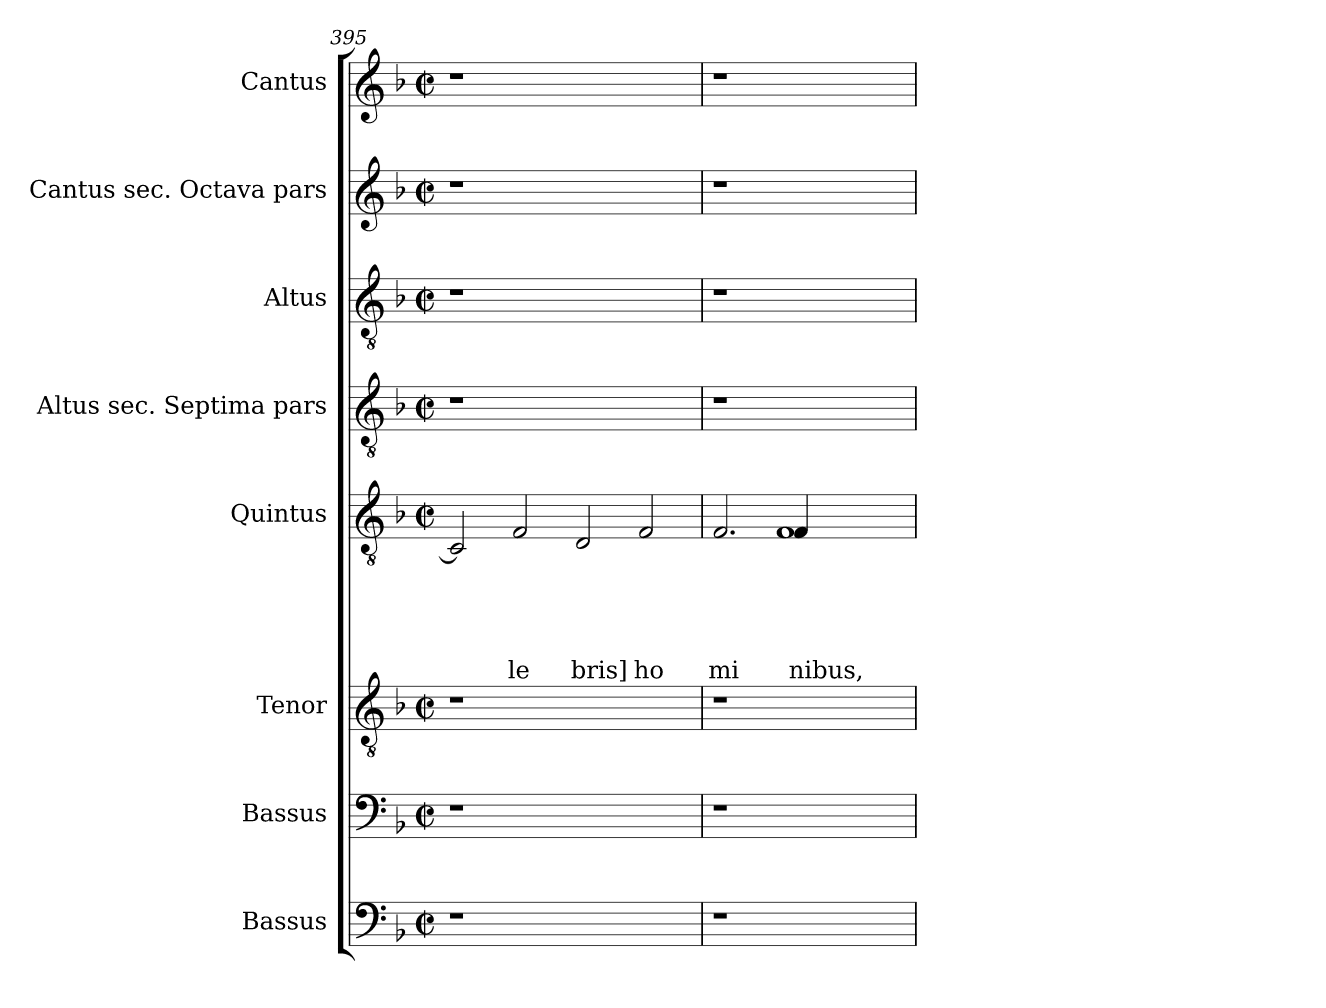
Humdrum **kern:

**kern	**kern	**kern	**kern	**text	**text	**text	**text	**text	**kern	**kern	**kern	**kern
*part8	*part7	*part6	*part5	*part5	*part5	*part5	*part5	*part5	*part4	*part3	*part2	*part1
*staff8	*staff7	*staff6	*staff5	*staff5	*staff5	*staff5	*staff5	*staff5	*staff4	*staff3	*staff2	*staff1
*I"Bassus	*I"Bassus	*I"Tenor	*I"Quintus	*	*	*	*	*	*I"Altus sec. Septima pars	*I"Altus	*I"Cantus sec. Octava pars	*I"Cantus
*	*I'Bassus	*I'Tenor	*I'Quintus	*	*	*	*	*	*	*I'Altus	*	*I'Cantus
*clefF4	*clefF4	*clefGv2	*clefGv2	*	*	*	*	*	*clefGv2	*clefGv2	*clefG2	*clefG2
*k[b-]	*k[b-]	*k[b-]	*k[b-]	*	*	*	*	*	*k[b-]	*k[b-]	*k[b-]	*k[b-]
*F:	*F:	*F:	*F:	*	*	*	*	*	*F:	*F:	*F:	*F:
*M2/2	*M2/2	*M2/2	*M2/2	*	*	*	*	*	*M2/2	*M2/2	*M2/2	*M2/2
*met(c|)	*met(c|)	*met(c|)	*met(c|)	*	*	*	*	*	*met(c|)	*met(c|)	*met(c|)	*met(c|)
=395	=395	=395	=395	=395	=395	=395	=395	=395	=395	=395	=395	=395
1r	1r	1r	2C/]	.	.	.	.	.	1r	1r	1r	1r
!	!	!	!	!	!	!	!	!LO:LY:b	!	!	!	!
.	.	.	2F/	.	.	.	.	le	.	.	.	.
!	!	!	!	!	!	!	!	!LO:LY:b	!	!	!	!
1ryy	1ryy	1ryy	2D/	.	.	.	.	bris]	1ryy	1ryy	1ryy	1ryy
!	!	!	!	!	!	!	!	!LO:LY:b	!	!	!	!
.	.	.	2F/	.	.	.	.	ho	.	.	.	.
=396	=396	=396	=396	=396	=396	=396	=396	=396	=396	=396	=396	=396
!	!	!	!	!	!	!	!	!LO:LY:b	!	!	!	!
*	*	*	*^	*	*	*	*	*	*	*	*	*
1r	1r	1r	2.F/	2.ryy	.	.	.	.	mi	1r	1r	1r	1r
!	!	!	!	!	!	!	!	!	!LO:LY:b	!	!	!	!
.	.	.	4F/	1F	.	.	.	.	nibus,	.	.	.	.
2.ryy	2.ryy	2.ryy	2.ryy	.	.	.	.	.	.	2.ryy	2.ryy	2.ryy	2.ryy
*	*	*	*v	*v	*	*	*	*	*	*	*	*	*
=	=	=	=	=	=	=	=	=	=	=	=	=
*-	*-	*-	*-	*-	*-	*-	*-	*-	*-	*-	*-	*-
